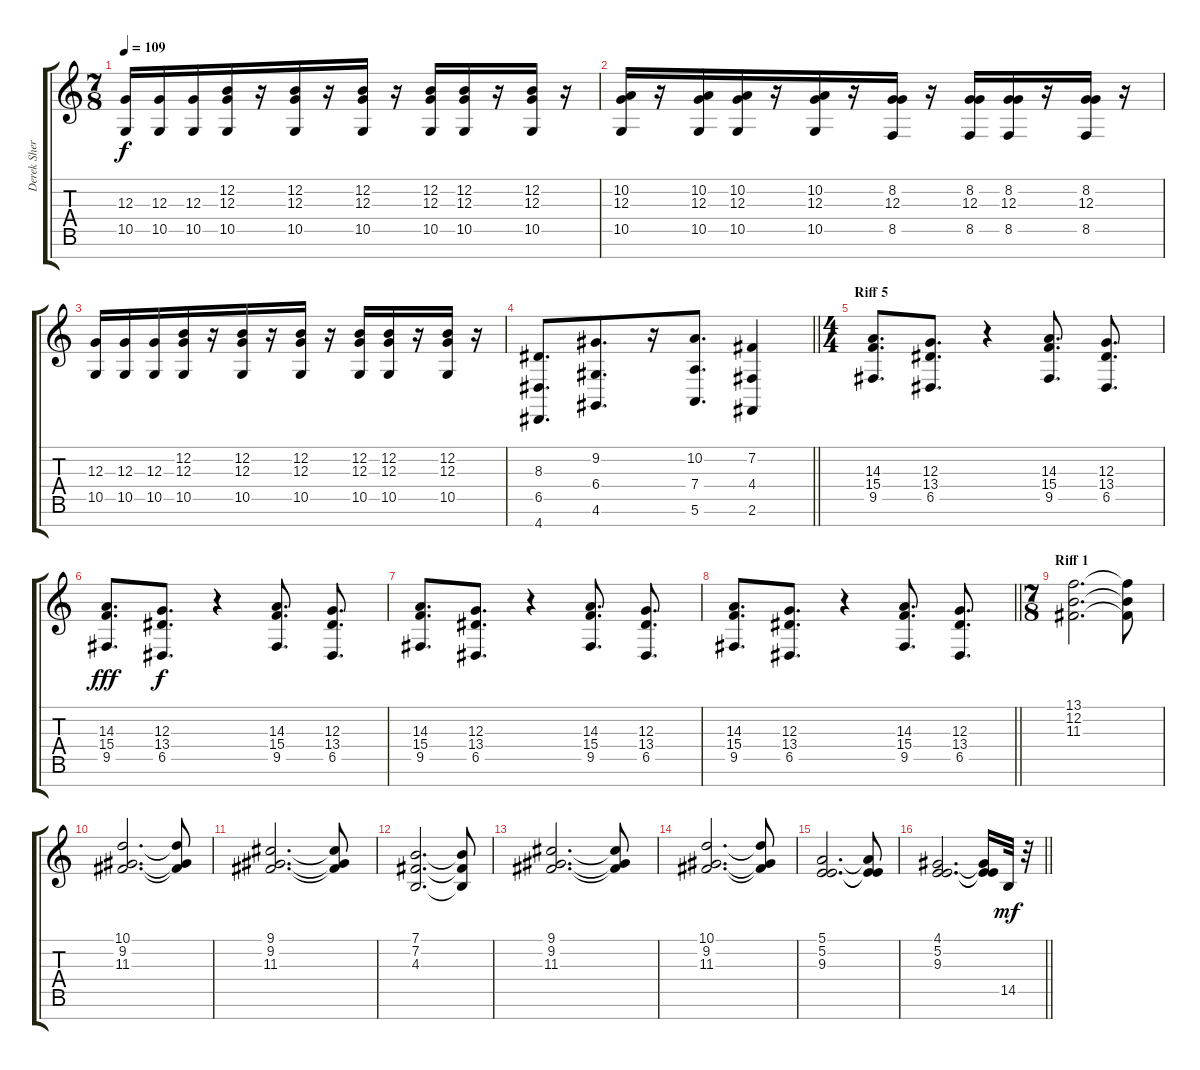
\track ("Derek Sherinian" "Derek Sher") {instrument pad1newage}
\staff {score tabs}
\tuning (E4 B3 G3 D3 A2 E2 B1) {hide}
\ts (7 8)
\tempo 109
\clef g2
\ks c
(12.3 10.5).16{dy f} (12.3 10.5).16 (12.3 10.5).16 (12.2 12.3 10.5).16 r.16 (12.2 12.3 10.5).16 r.16 (12.2 12.3 10.5).16 r.16 (12.2 12.3 10.5).16 (12.2 12.3 10.5).16 r.16 (12.2 12.3 10.5).16 r.16 |
(10.2 12.3 10.5).16 r.16 (10.2 12.3 10.5).16 (10.2 12.3 10.5).16 r.16 (10.2 12.3 10.5).16 r.16 (8.2 12.3 8.5).16 r.16 (8.2 12.3 8.5).16 (8.2 12.3 8.5).16 r.16 (8.2 12.3 8.5).16 r.16 |
(12.3 10.5).16 (12.3 10.5).16 (12.3 10.5).16 (12.2 12.3 10.5).16 r.16 (12.2 12.3 10.5).16 r.16 (12.2 12.3 10.5).16 r.16 (12.2 12.3 10.5).16 (12.2 12.3 10.5).16 r.16 (12.2 12.3 10.5).16 r.16 |
\barLineRight lightlight
(8.3 6.5 4.7).8{d} (9.2 6.4 4.6).8{d} r.16 (10.2 7.4 5.6).8{d} (7.2 4.4 2.6).4 |
\ts (4 4)
\section ("" "Riff 5")
(14.3 15.4 9.5).8{d volume 14 instrument lead5charang} (12.3 13.4 6.5).8{d} r.4 (14.3 15.4 9.5).8{d} (12.3 13.4 6.5).8{d} |
(14.3 15.4 9.5).8{d dy fff} (12.3 13.4 6.5).8{d dy f} r.4 (14.3 15.4 9.5).8{d} (12.3 13.4 6.5).8{d} |
(14.3 15.4 9.5).8{d} (12.3 13.4 6.5).8{d} r.4 (14.3 15.4 9.5).8{d} (12.3 13.4 6.5).8{d} |
\barLineRight lightlight
(14.3 15.4 9.5).8{d} (12.3 13.4 6.5).8{d} r.4 (14.3 15.4 9.5).8{d} (12.3 13.4 6.5).8{d} |
\ts (7 8)
\section ("" "Riff 1")
(13.1 12.2 11.3).2{d instrument pad1newage} (13.1{t} 12.2{t} 11.3{t}).8 |
(10.1 9.2 11.3).2{d} (10.1{t} 9.2{t} 11.3{t}).8 |
(9.1 9.2 11.3).2{d} (9.1{t} 9.2{t} 11.3{t}).8 |
(7.1 7.2 4.3).2{d} (7.1{t} 7.2{t} 4.3{t}).8 |
(9.1 9.2 11.3).2{d} (9.1{t} 9.2{t} 11.3{t}).8 |
(10.1 9.2 11.3).2{d} (10.1{t} 9.2{t} 11.3{t}).8 |
(5.1 5.2 9.3).2{d} (5.1{t} 5.2{t} 9.3{t}).8 |
\barLineRight lightlight
(4.1 5.2 9.3).2{d} (4.1{t} 5.2{t} 9.3{t}).16 14.5.32{dy mf volume 8 instrument lead4chiff} r.32
